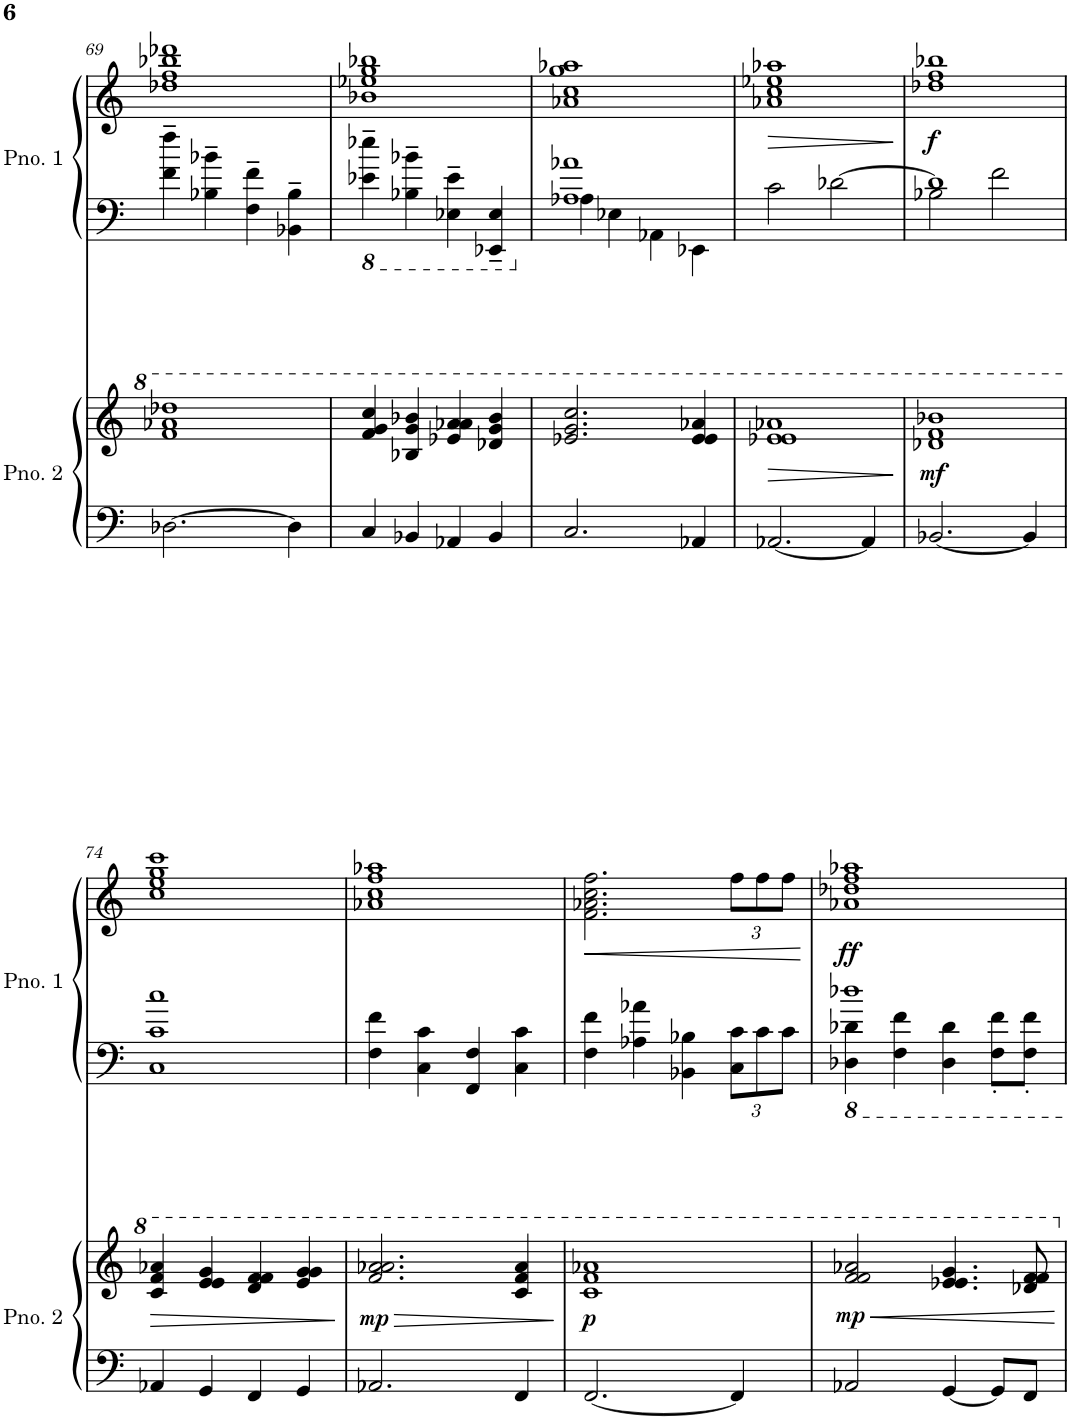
**kern	**kern	**dynam	**kern	**kern	**dynam
*part2	*part2	*part2	*part1	*part1	*part1
*staff4	*staff3	*staff3/4	*staff2	*staff1	*staff1/2
*I"Piano 2	*	*	*I"Piano 1	*	*
*I'Pno. 2	*	*	*I'Pno. 1	*	*
!!LO:PB:g=z
*clefF4	*clefG2	*	*clefF4	*clefG2	*
*k[]	*k[]	*	*k[]	*k[]	*
*M2/2	*M2/2	*	*M2/2	*M2/2	*
*met(c|)	*met(c|)	*	*met(c|)	*met(c|)	*
=69	=69	=69	=69	=69	=69
*	*	*	*	*^	*
[2.D-X\	1ff 1aa-X 1ddd-X	.	4f\~ 4ff\~	1dd-X 1ff 1ddd-X	1bb-X	.
.	.	.	4B-X\~ 4b-X\~	.	.	.
.	.	.	4F\~ 4f\~	.	.	.
4D-\]	.	.	4BB-X\~ 4B-\~	.	.	.
*	*	*	*	*v	*v	*
=70	=70	=70	=70	=70	=70
*	*	*	*8ba	*	*
4C/	4ff/ 4gg/ 4ccc/	.	4E-X\~ 4e-X\~	1b-X 1ee-X 1gg 1bb-X	.
4BB-X/	4b-X/ 4gg/ 4bb-X/	.	4BB-X\~ 4B-X\~	.	.
4AA-X/	4ee-X/ 4aa-X/ 4aa-/	.	4EE-X\~ 4E-\~	.	.
4BB-/	4dd-X/ 4gg/ 4bb-/	.	4EEE-X/~ 4EE-/~	.	.
=71	=71	=71	=71	=71	=71
*	*	*	*X8ba	*	*
*	*	*	*^	*	*
2.C/	2.ee-X/ 2.gg/ 2.ccc/	.	1A-X 1a-X	4A-\	1a-X 1cc 1gg 1aa-X	.
.	.	.	.	4E-X\	.	.
.	.	.	.	4AA-X\	.	.
4AA-X/	4ee-/ 4ee-/ 4aa-X/	.	.	4EE-X\	.	.
=72	=72	=72	=72	=72	=72	=72
!	!	!LO:HP:b	!	!	!	!LO:HP:b
*	*	*	*v	*v	*	*
[2.AA-X/	1ee-X 1ee- 1aa-X	>	2c\	1a-X 1cc 1ee-X 1aa-X	>
.	.	.	[2d-X\	.	.
4AA-/]	.	.	.	.	.
.	.	]	.	.	]
=73	=73	=73	=73	=73	=73
*	*	*	*^	*	*
!	!	!LO:DY:b	!	!	!	!LO:DY:b
[2.BB-X/	1dd-X 1ff 1bb-X	mf	1d-]	2B-X\	1dd-X 1ff 1bb-X	f
.	.	.	.	2f\	.	.
4BB-/]	.	.	.	.	.	.
*	*	*	*v	*v	*	*
!!LO:LB:g=z
=74	=74	=74	=74	=74	=74
!	!	!LO:HP:b	!	!	!
4AA-X/	4cc/ 4ff/ 4aa-X/	>	1C 1c 1cc	1cc 1ee 1gg 1ccc	.
4GG/	4ee/ 4ee/ 4gg/	.	.	.	.
4FF/	4dd/ 4ff/ 4ff/	.	.	.	.
4GG/	4ee/ 4gg/ 4gg/	.	.	.	.
.	.	]	.	.	.
=75	=75	=75	=75	=75	=75
!	!	!LO:HP:b	!	!	!
!	!	!LO:DY:n=1:b	!	!	!
2.AA-X/	2.ff/ 2.aa-X/ 2.aa-/	> mp	4F\ 4f\	1a-X 1cc 1ff 1aa-X	.
.	.	.	4C\ 4c\	.	.
.	.	.	4FF/ 4F/	.	.
4FF/	4cc/ 4ff/ 4aa-/	.	4C\ 4c\	.	.
.	.	]	.	.	.
=76	=76	=76	=76	=76	=76
!	!	!LO:DY:b	!	!	!LO:HP:b
[2.FF/	1cc 1ff 1aa-X	p	4F\ 4f\	2.f\ 2.a-X\ 2.cc\ 2.ff\	<
.	.	.	4A-X\ 4a-X\	.	.
.	.	.	4BB-X\ 4B-X\	.	.
*	*	*	*Xbrackettup	*Xbrackettup	*
4FF/]	.	.	12C\ 12c\L	12ff\L	.
.	.	.	12c\	12ff\	.
.	.	.	12c\J	12ff\J	.
.	.	.	.	.	[
=77	=77	=77	=77	=77	=77
!	!	!LO:HP:b	!	!	!
*	*	*	*^	*	*
!	!	!LO:DY:n=1:b	!	!	!	!LO:DY:b
2AA-X/	2ff/ 2ff/ 2aa-X/	< mp	1d-X	4DD-X\ 4D-X\	1a-X 1dd-X 1ff 1aa-X	ff
.	.	.	.	4FF\ 4F\	.	.
[4GG/	4.ee-X/ 4.ee-/ 4.gg/	.	.	4DD-\ 4D-\	.	.
8GG/L]	.	.	.	8FF\' 8F\'L	.	.
8FF/J	8dd-X/ 8ff/ 8ff/	.	.	8FF\' 8F\'J	.	.
*	*	*	*v	*v	*	*
.	.	[	.	.	.
=	=	=	=	=	=
*-	*-	*-	*-	*-	*-
